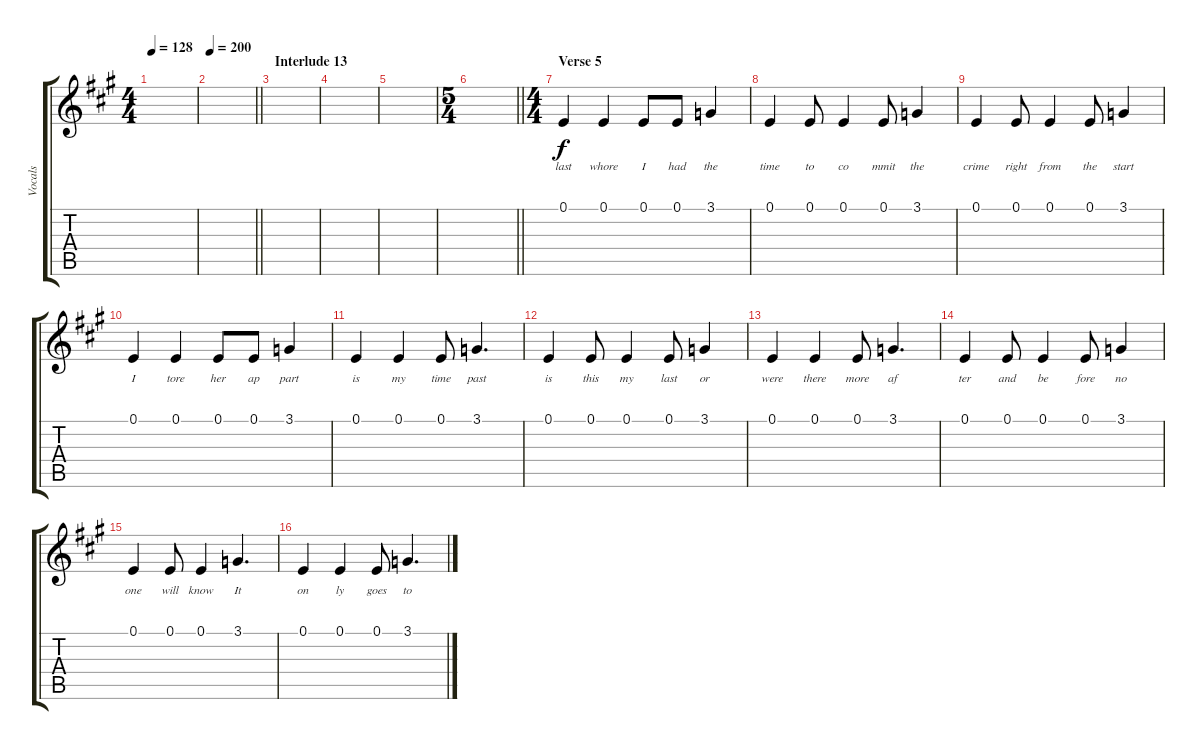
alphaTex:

\track ("Vocals " "Vocals ") {instrument voiceoohs}
\staff {score tabs}
\tuning (E4 B3 G3 D3 A2 E2) {hide}
\ts (4 4)
\tempo 128
\clef g2
\ks a
|
\tempo 200
\barLineRight lightlight
|
\section ("" "Interlude 13")
|
|
|
\ts (5 4)
\barLineRight lightlight
|
\ts (4 4)
\section ("" "Verse 5")
0.1.4{lyrics (0 "last") lyrics (1 "") lyrics (2 "") lyrics (3 "") lyrics (4 "")} 0.1.4{lyrics (0 "whore") lyrics (1 "") lyrics (2 "") lyrics (3 "") lyrics (4 "")} 0.1.8{lyrics (0 "I") lyrics (1 "") lyrics (2 "") lyrics (3 "") lyrics (4 "")} 0.1.8{lyrics (0 "had") lyrics (1 "") lyrics (2 "") lyrics (3 "") lyrics (4 "")} 3.1.4{lyrics (0 "the") lyrics (1 "") lyrics (2 "") lyrics (3 "") lyrics (4 "")} |
0.1.4{lyrics (0 "time") lyrics (1 "") lyrics (2 "") lyrics (3 "") lyrics (4 "")} 0.1.8{lyrics (0 "to") lyrics (1 "") lyrics (2 "") lyrics (3 "") lyrics (4 "")} 0.1.4{lyrics (0 "co") lyrics (1 "") lyrics (2 "") lyrics (3 "") lyrics (4 "")} 0.1.8{lyrics (0 "mmit") lyrics (1 "") lyrics (2 "") lyrics (3 "") lyrics (4 "")} 3.1.4{lyrics (0 "the") lyrics (1 "") lyrics (2 "") lyrics (3 "") lyrics (4 "")} |
0.1.4{lyrics (0 "crime") lyrics (1 "") lyrics (2 "") lyrics (3 "") lyrics (4 "")} 0.1.8{lyrics (0 "right") lyrics (1 "") lyrics (2 "") lyrics (3 "") lyrics (4 "")} 0.1.4{lyrics (0 "from") lyrics (1 "") lyrics (2 "") lyrics (3 "") lyrics (4 "")} 0.1.8{lyrics (0 "the") lyrics (1 "") lyrics (2 "") lyrics (3 "") lyrics (4 "")} 3.1.4{lyrics (0 "start") lyrics (1 "") lyrics (2 "") lyrics (3 "") lyrics (4 "")} |
0.1.4{lyrics (0 "I") lyrics (1 "") lyrics (2 "") lyrics (3 "") lyrics (4 "")} 0.1.4{lyrics (0 "tore") lyrics (1 "") lyrics (2 "") lyrics (3 "") lyrics (4 "")} 0.1.8{lyrics (0 "her") lyrics (1 "") lyrics (2 "") lyrics (3 "") lyrics (4 "")} 0.1.8{lyrics (0 "ap") lyrics (1 "") lyrics (2 "") lyrics (3 "") lyrics (4 "")} 3.1.4{lyrics (0 "part") lyrics (1 "") lyrics (2 "") lyrics (3 "") lyrics (4 "")} |
0.1.4{lyrics (0 "is") lyrics (1 "") lyrics (2 "") lyrics (3 "") lyrics (4 "")} 0.1.4{lyrics (0 "my") lyrics (1 "") lyrics (2 "") lyrics (3 "") lyrics (4 "")} 0.1.8{lyrics (0 "time") lyrics (1 "") lyrics (2 "") lyrics (3 "") lyrics (4 "")} 3.1.4{d lyrics (0 "past") lyrics (1 "") lyrics (2 "") lyrics (3 "") lyrics (4 "")} |
0.1.4{lyrics (0 "is") lyrics (1 "") lyrics (2 "") lyrics (3 "") lyrics (4 "")} 0.1.8{lyrics (0 "this") lyrics (1 "") lyrics (2 "") lyrics (3 "") lyrics (4 "")} 0.1.4{lyrics (0 "my") lyrics (1 "") lyrics (2 "") lyrics (3 "") lyrics (4 "")} 0.1.8{lyrics (0 "last") lyrics (1 "") lyrics (2 "") lyrics (3 "") lyrics (4 "")} 3.1.4{lyrics (0 "or") lyrics (1 "") lyrics (2 "") lyrics (3 "") lyrics (4 "")} |
0.1.4{lyrics (0 "were") lyrics (1 "") lyrics (2 "") lyrics (3 "") lyrics (4 "")} 0.1.4{lyrics (0 "there") lyrics (1 "") lyrics (2 "") lyrics (3 "") lyrics (4 "")} 0.1.8{lyrics (0 "more") lyrics (1 "") lyrics (2 "") lyrics (3 "") lyrics (4 "")} 3.1.4{d lyrics (0 "af") lyrics (1 "") lyrics (2 "") lyrics (3 "") lyrics (4 "")} |
0.1.4{lyrics (0 "ter") lyrics (1 "") lyrics (2 "") lyrics (3 "") lyrics (4 "")} 0.1.8{lyrics (0 "and") lyrics (1 "") lyrics (2 "") lyrics (3 "") lyrics (4 "")} 0.1.4{lyrics (0 "be") lyrics (1 "") lyrics (2 "") lyrics (3 "") lyrics (4 "")} 0.1.8{lyrics (0 "fore") lyrics (1 "") lyrics (2 "") lyrics (3 "") lyrics (4 "")} 3.1.4{lyrics (0 "no") lyrics (1 "") lyrics (2 "") lyrics (3 "") lyrics (4 "")} |
0.1.4{lyrics (0 "one") lyrics (1 "") lyrics (2 "") lyrics (3 "") lyrics (4 "")} 0.1.8{lyrics (0 "will") lyrics (1 "") lyrics (2 "") lyrics (3 "") lyrics (4 "")} 0.1.4{lyrics (0 "know") lyrics (1 "") lyrics (2 "") lyrics (3 "") lyrics (4 "")} 3.1.4{d lyrics (0 "It") lyrics (1 "") lyrics (2 "") lyrics (3 "") lyrics (4 "")} |
0.1.4{lyrics (0 "on") lyrics (1 "") lyrics (2 "") lyrics (3 "") lyrics (4 "")} 0.1.4{lyrics (0 "ly") lyrics (1 "") lyrics (2 "") lyrics (3 "") lyrics (4 "")} 0.1.8{lyrics (0 "goes") lyrics (1 "") lyrics (2 "") lyrics (3 "") lyrics (4 "")} 3.1.4{d lyrics (0 "to") lyrics (1 "") lyrics (2 "") lyrics (3 "") lyrics (4 "")}
